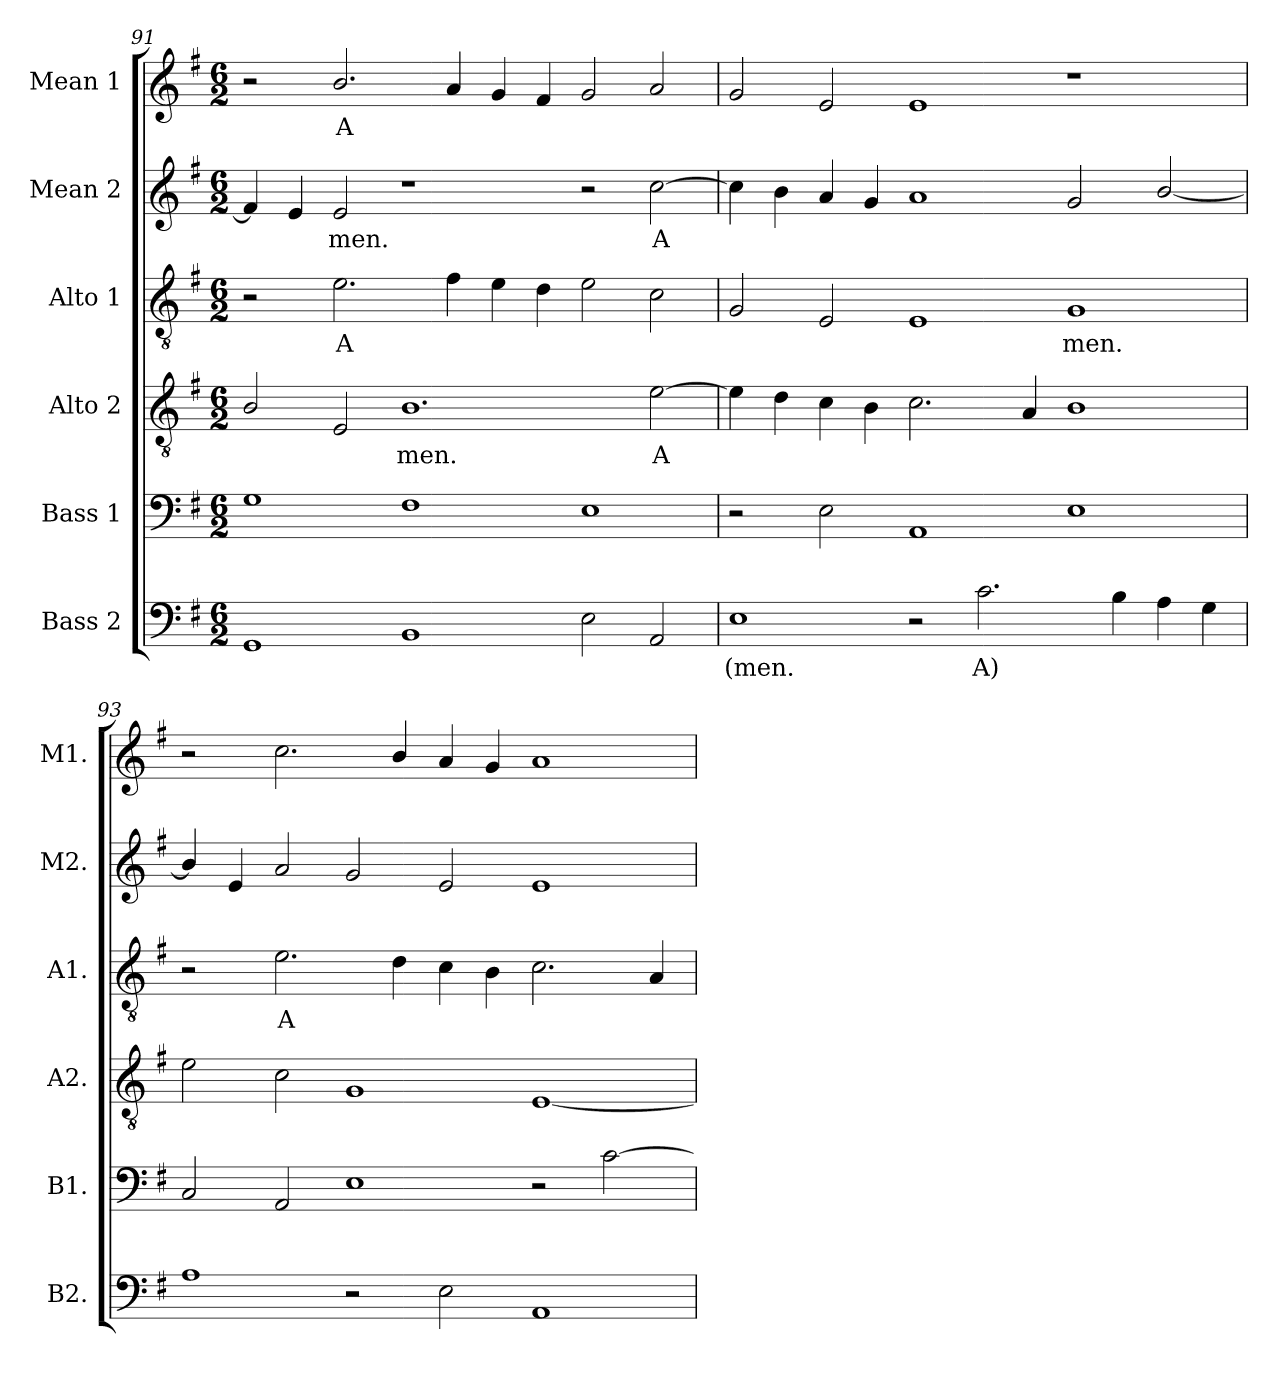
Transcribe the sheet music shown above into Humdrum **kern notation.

**kern	**text	**kern	**kern	**text	**kern	**text	**kern	**text	**kern	**text
*part6	*part6	*part5	*part4	*part4	*part3	*part3	*part2	*part2	*part1	*part1
*staff6	*staff6	*staff5	*staff4	*staff4	*staff3	*staff3	*staff2	*staff2	*staff1	*staff1
*I"Bass 2	*	*I"Bass 1	*I"Alto 2	*	*I"Alto 1	*	*I"Mean 2	*	*I"Mean 1	*
*I'B2.	*	*I'B1.	*I'A2.	*	*I'A1.	*	*I'M2.	*	*I'M1.	*
!!LO:PB:g=z
*clefF4	*	*clefF4	*clefGv2	*	*clefGv2	*	*clefG2	*	*clefG2	*
*	*	*	*ITrd7c12	*	*ITrd7c12	*	*	*	*	*
*k[f#]	*	*k[f#]	*k[f#]	*	*k[f#]	*	*k[f#]	*	*k[f#]	*
*G:	*	*G:	*G:	*	*G:	*	*G:	*	*G:	*
*M6/2	*	*M6/2	*M6/2	*	*M6/2	*	*M6/2	*	*M6/2	*
=91	=91	=91	=91	=91	=91	=91	=91	=91	=91	=91
1GGi	.	1Gi	2BBi/	.	2r	.	4f#i/]	.	2r	.
.	.	.	.	.	.	.	4ei/	.	.	.
!	!	!	!	!	!	!LO:LY:b:color=#000000	!	!	!	!
!	!	!	!	!	!	!	!	!LO:LY:b:color=#000000	!	!
!	!	!	!	!	!	!	!	!	!	!LO:LY:b:color=#000000
.	.	.	2EEi/	.	2.Ei\	A	2ei/	men.	2.bi/	A
!	!	!	!	!LO:LY:b:color=#000000	!	!	!	!	!	!
1BBi	.	1F#i	1.BBi	men.	.	.	1r	.	.	.
.	.	.	.	.	4F#i\	.	.	.	4ai/	.
.	.	.	.	.	4Ei\	.	.	.	4gi/	.
.	.	.	.	.	4Di\	.	.	.	4f#i/	.
2Ei\	.	1Ei	.	.	2Ei\	.	2r	.	2gi/	.
!	!	!	!	!LO:LY:b:color=#000000	!	!	!	!	!	!
!	!	!	!	!	!	!	!	!LO:LY:b:color=#000000	!	!
2AAi/	.	.	[>2Ei\	A	2Ci\	.	[>2cci\	A	2ai/	.
=92	=92	=92	=92	=92	=92	=92	=92	=92	=92	=92
!	!LO:LY:b:color=#000000	!	!	!	!	!	!	!	!	!
1Ei	(men.	2r	4Ei\]	.	2GGi/	.	4cci\]	.	2gi/	.
.	.	.	4Di\	.	.	.	4bi\	.	.	.
.	.	2Ei\	4Ci\	.	2EEi/	.	4ai/	.	2ei/	.
.	.	.	4BBi\	.	.	.	4gi/	.	.	.
2r	.	1AAi	2.Ci\	.	1EEi	.	1ai	.	1ei	.
!	!LO:LY:b:color=#000000	!	!	!	!	!	!	!	!	!
2.ci\	A)	.	.	.	.	.	.	.	.	.
.	.	.	4AAi/	.	.	.	.	.	.	.
!	!	!	!	!	!	!LO:LY:b:color=#000000	!	!	!	!
.	.	1Ei	1BBi	.	1GGi	men.	2gi/	.	1r	.
4Bi\	.	.	.	.	.	.	.	.	.	.
4Ai\	.	.	.	.	.	.	[<2bi/	.	.	.
4Gi\	.	.	.	.	.	.	.	.	.	.
=93	=93	=93	=93	=93	=93	=93	=93	=93	=93	=93
1Ai	.	2Ci/	2Ei\	.	2r	.	4bi/]	.	2r	.
.	.	.	.	.	.	.	4ei/	.	.	.
!	!	!	!	!	!	!LO:LY:b:color=#000000	!	!	!	!
.	.	2AAi/	2Ci\	.	2.Ei\	A	2ai/	.	2.cci\	.
2r	.	1Ei	1GGi	.	.	.	2gi/	.	.	.
.	.	.	.	.	4Di\	.	.	.	4bi/	.
2Ei\	.	.	.	.	4Ci\	.	2ei/	.	4ai/	.
.	.	.	.	.	4BBi\	.	.	.	4gi/	.
1AAi	.	2r	[<1EEi	.	2.Ci\	.	1ei	.	1ai	.
.	.	[>2ci\	.	.	.	.	.	.	.	.
.	.	.	.	.	4AAi/	.	.	.	.	.
=	=	=	=	=	=	=	=	=	=	=
*-	*-	*-	*-	*-	*-	*-	*-	*-	*-	*-
